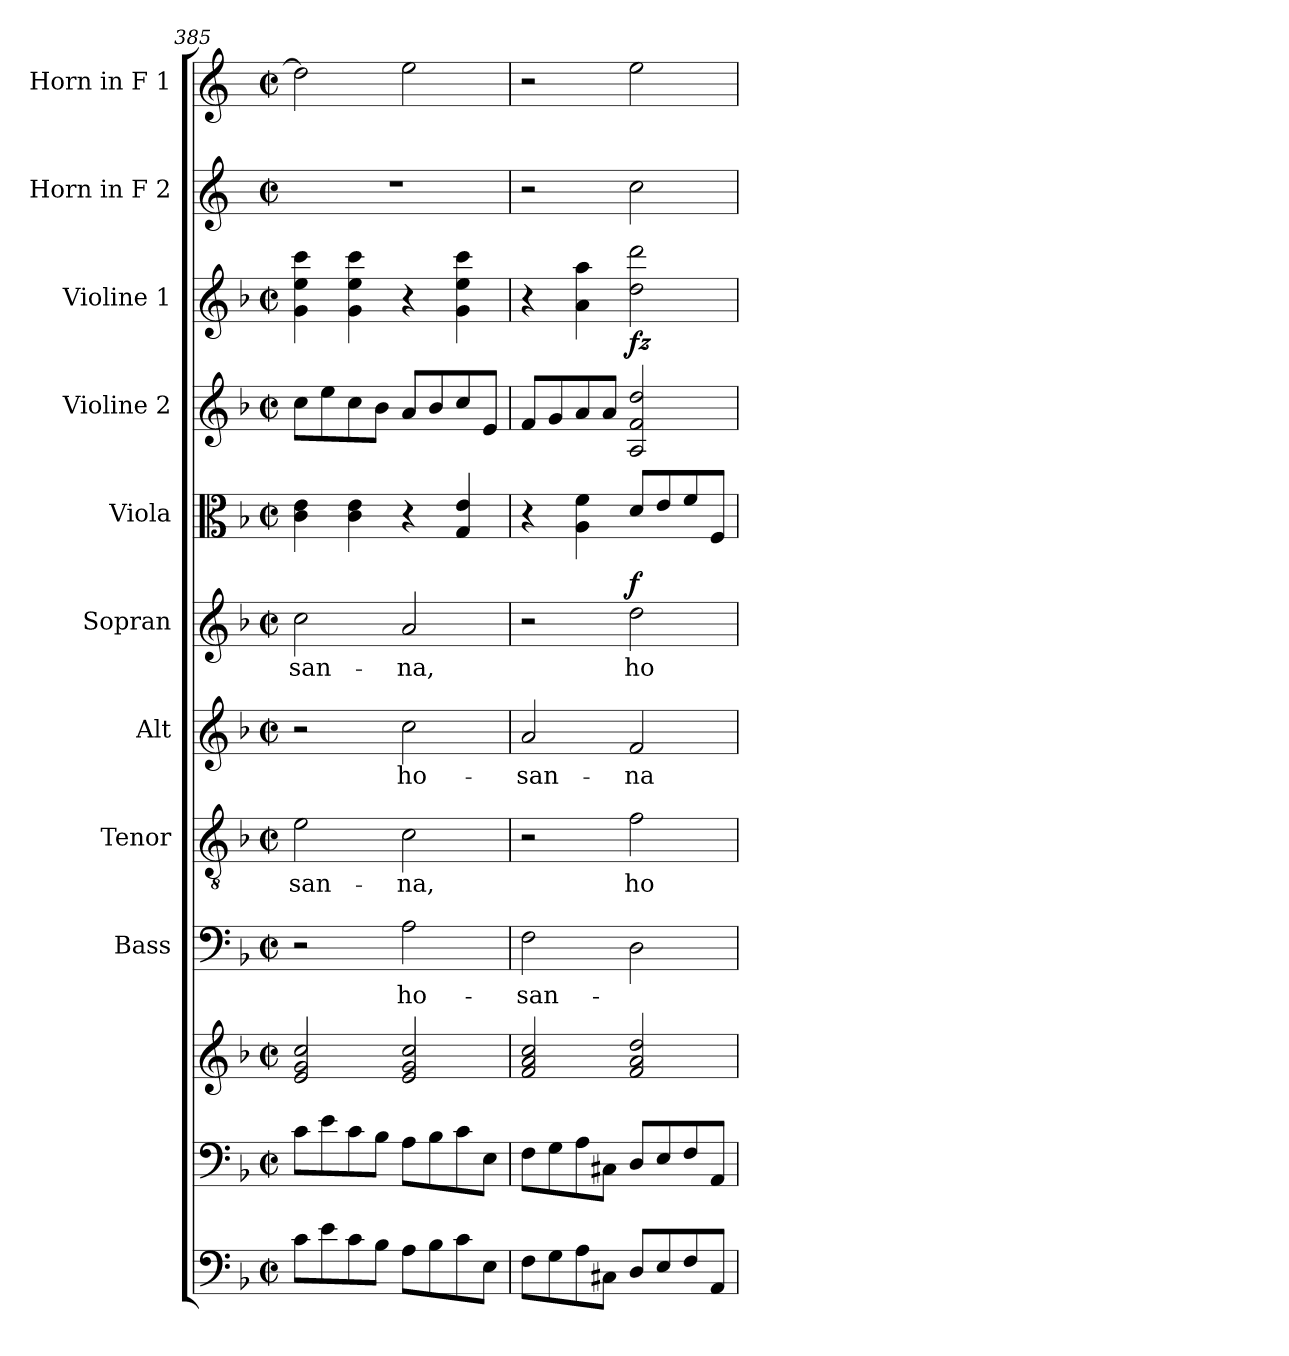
**kern	**kern	**kern	**kern	**text	**kern	**text	**kern	**text	**kern	**text	**dynam	**kern	**kern	**kern	**dynam	**kern	**kern
*part11	*part10	*part10	*part9	*part9	*part8	*part8	*part7	*part7	*part6	*part6	*part6	*part5	*part4	*part3	*part3	*part2	*part1
*staff12	*staff11	*staff10	*staff9	*staff9	*staff8	*staff8	*staff7	*staff7	*staff6	*staff6	*staff6	*staff5	*staff4	*staff3	*staff3	*staff2	*staff1
*	*	*	*I"Bass	*	*I"Tenor	*	*I"Alt	*	*I"Sopran	*	*	*I"Viola	*I"Violine 2	*I"Violine 1	*	*I"Horn in F 2	*I"Horn in F 1
*	*	*	*I'B.	*	*I'T.	*	*I'A.	*	*I'S.	*	*	*I'Vla.	*I'Vl. 2	*I'Vl. 1	*	*	*
!!LO:PB:g=z
*clefF4	*clefF4	*clefG2	*clefF4	*	*clefGv2	*	*clefG2	*	*clefG2	*	*	*clefC3	*clefG2	*clefG2	*	*clefG2	*clefG2
*ITrd7c12	*	*	*	*	*	*	*	*	*	*	*	*	*	*	*	*ITrd4c7	*ITrd4c7
*k[b-]	*k[b-]	*k[b-]	*k[b-]	*	*k[b-]	*	*k[b-]	*	*k[b-]	*	*	*k[b-]	*k[b-]	*k[b-]	*	*k[b-]	*k[b-]
*F:	*F:	*F:	*F:	*	*F:	*	*F:	*	*F:	*	*	*F:	*F:	*F:	*	*F:	*F:
*M2/2	*M2/2	*M2/2	*M2/2	*	*M2/2	*	*M2/2	*	*M2/2	*	*	*M2/2	*M2/2	*M2/2	*	*M2/2	*M2/2
*met(c|)	*met(c|)	*met(c|)	*met(c|)	*	*met(c|)	*	*met(c|)	*	*met(c|)	*	*	*met(c|)	*met(c|)	*met(c|)	*	*met(c|)	*met(c|)
=385	=385	=385	=385	=385	=385	=385	=385	=385	=385	=385	=385	=385	=385	=385	=385	=385	=385
!	!	!	!	!	!	!LO:LY:b	!	!	!	!LO:LY:b	!	!	!	!	!	!	!
8C\L	8c\L	2e/ 2g/ 2cc/	2r	.	2e\	-san-	2r	.	2cc\	-san-	.	4c\ 4e\	8cc\L	4g\ 4ee\ 4ccc\	.	1r	2g\]
8E\	8e\	.	.	.	.	.	.	.	.	.	.	.	8ee\	.	.	.	.
8C\	8c\	.	.	.	.	.	.	.	.	.	.	4c\ 4e\	8cc\	4g\ 4ee\ 4ccc\	.	.	.
8BB-\J	8B-\J	.	.	.	.	.	.	.	.	.	.	.	8b-\J	.	.	.	.
!	!	!	!	!LO:LY:b	!	!LO:LY:b	!	!LO:LY:b	!	!LO:LY:b	!	!	!	!	!	!	!
8AA\L	8A\L	2e/ 2g/ 2cc/	2A\	ho-	2c\	-na,	2cc\	ho-	2a/	-na,	.	4r	8a/L	4r	.	.	2a\
8BB-\	8B-\	.	.	.	.	.	.	.	.	.	.	.	8b-/	.	.	.	.
8C\	8c\	.	.	.	.	.	.	.	.	.	.	4G/ 4e/	8cc/	4g\ 4ee\ 4ccc\	.	.	.
8EE\J	8E\J	.	.	.	.	.	.	.	.	.	.	.	8e/J	.	.	.	.
=386	=386	=386	=386	=386	=386	=386	=386	=386	=386	=386	=386	=386	=386	=386	=386	=386	=386
!	!	!	!	!LO:LY:b	!	!	!	!LO:LY:b	!	!	!	!	!	!	!	!	!
8FF\L	8F\L	2f/ 2a/ 2cc/	2F\	-san-	2r	.	2a/	-san-	2r	.	.	4r	8f/L	4r	.	2r	2r
8GG\	8G\	.	.	.	.	.	.	.	.	.	.	.	8g/	.	.	.	.
8AA\	8A\	.	.	.	.	.	.	.	.	.	.	4A\ 4f\	8a/	4a\ 4aa\	.	.	.
8CC#X\J	8C#X\J	.	.	.	.	.	.	.	.	.	.	.	8a/J	.	.	.	.
!	!	!	!	!	!	!LO:LY:b	!	!LO:LY:b	!	!LO:LY:b	!LO:DY:a	!	!	!	!LO:DY:b	!	!
8DD/L	8D/L	2f/ 2a/ 2dd/	2D\	.	2f\	ho-	2f/	-na	2dd\	ho-	f	8d/L	2A/ 2f/ 2dd/	2dd\ 2ddd\	fz	2f\	2a\
8EE/	8E/	.	.	.	.	.	.	.	.	.	.	8e/	.	.	.	.	.
8FF/	8F/	.	.	.	.	.	.	.	.	.	.	8f/	.	.	.	.	.
8AAA/J	8AA/J	.	.	.	.	.	.	.	.	.	.	8F/J	.	.	.	.	.
=	=	=	=	=	=	=	=	=	=	=	=	=	=	=	=	=	=
*-	*-	*-	*-	*-	*-	*-	*-	*-	*-	*-	*-	*-	*-	*-	*-	*-	*-
